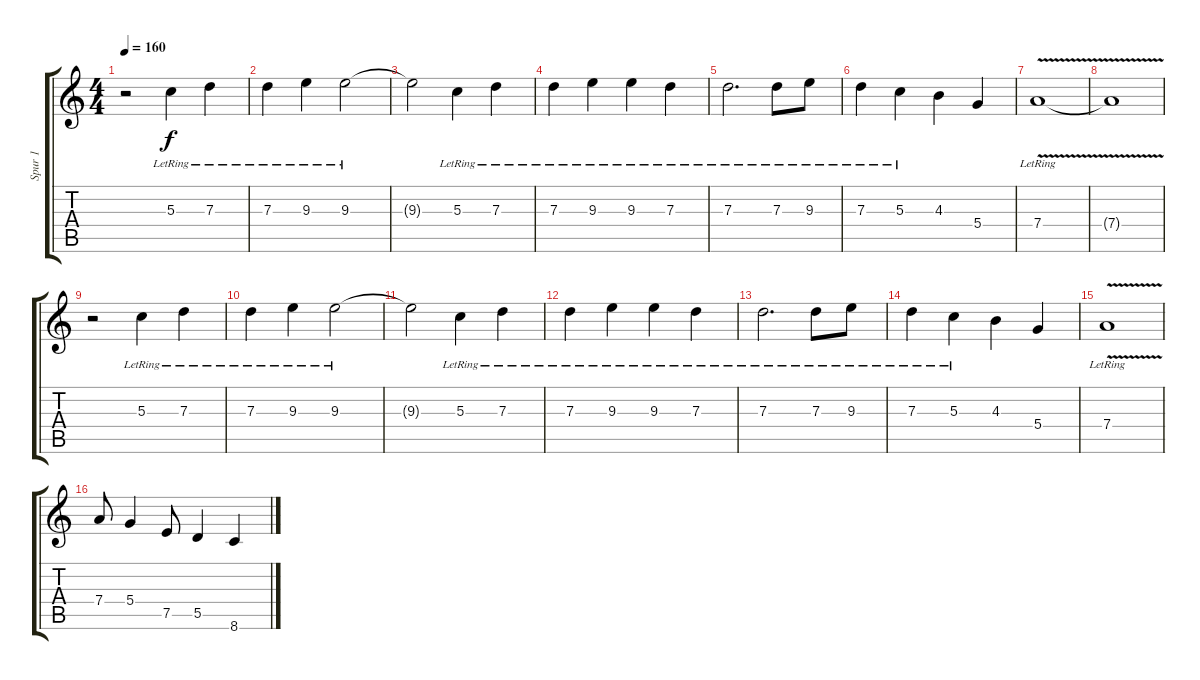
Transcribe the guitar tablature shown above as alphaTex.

\track ("Spur 1" "Spur 1") {instrument distortionguitar}
\staff {score tabs}
\tuning (E4 B3 G3 D3 A2 E2) {hide}
\ts (4 4)
\tempo 160
\clef g2
\ks c
r.2{dy f} 5.3{lr}.4 7.3{lr}.4 |
7.3{lr}.4 9.3{lr}.4 9.3{lr}.2 |
9.3{t}.2 5.3{lr}.4 7.3{lr}.4 |
7.3{lr}.4 9.3{lr}.4 9.3{lr}.4 7.3{lr}.4 |
7.3{lr}.2{d} 7.3{lr}.8 9.3{lr}.8 |
7.3{lr}.4 5.3{lr}.4 4.3.4 5.4.4 |
7.4{v lr}.1 |
7.4{t}.1 |
r.2 5.3{lr}.4 7.3{lr}.4 |
7.3{lr}.4 9.3{lr}.4 9.3{lr}.2 |
9.3{t}.2 5.3{lr}.4 7.3{lr}.4 |
7.3{lr}.4 9.3{lr}.4 9.3{lr}.4 7.3{lr}.4 |
7.3{lr}.2{d} 7.3{lr}.8 9.3{lr}.8 |
7.3{lr}.4 5.3{lr}.4 4.3.4 5.4.4 |
7.4{v lr}.1 |
7.4.8 5.4.4 7.5.8 5.5.4 8.6.4
